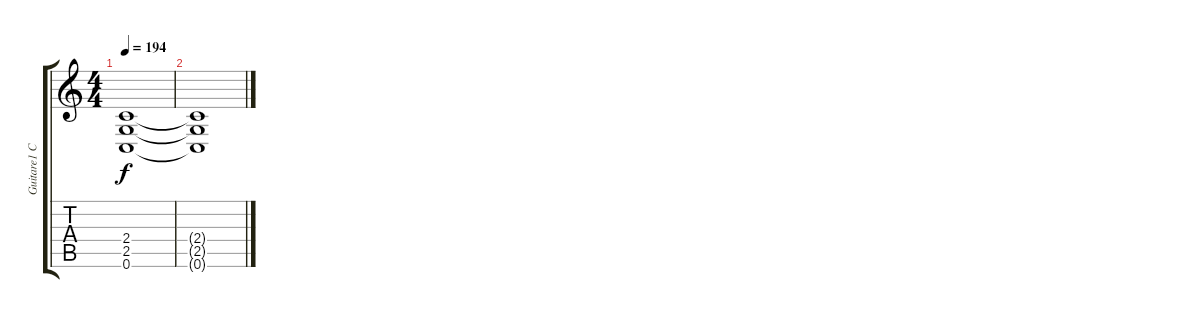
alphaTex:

\track ("Guitare1 C" "Guitare1 C") {instrument distortionguitar}
\staff {score tabs}
\tuning (C4 G3 Eb3 Bb2 F2 C2) {hide}
\ts (4 4)
\tempo 194
\clef g2
\ks c
(2.4{t} 2.5{t} 0.6{t}).1{dy f} |
(2.4{t} 2.5{t} 0.6{t}).1
